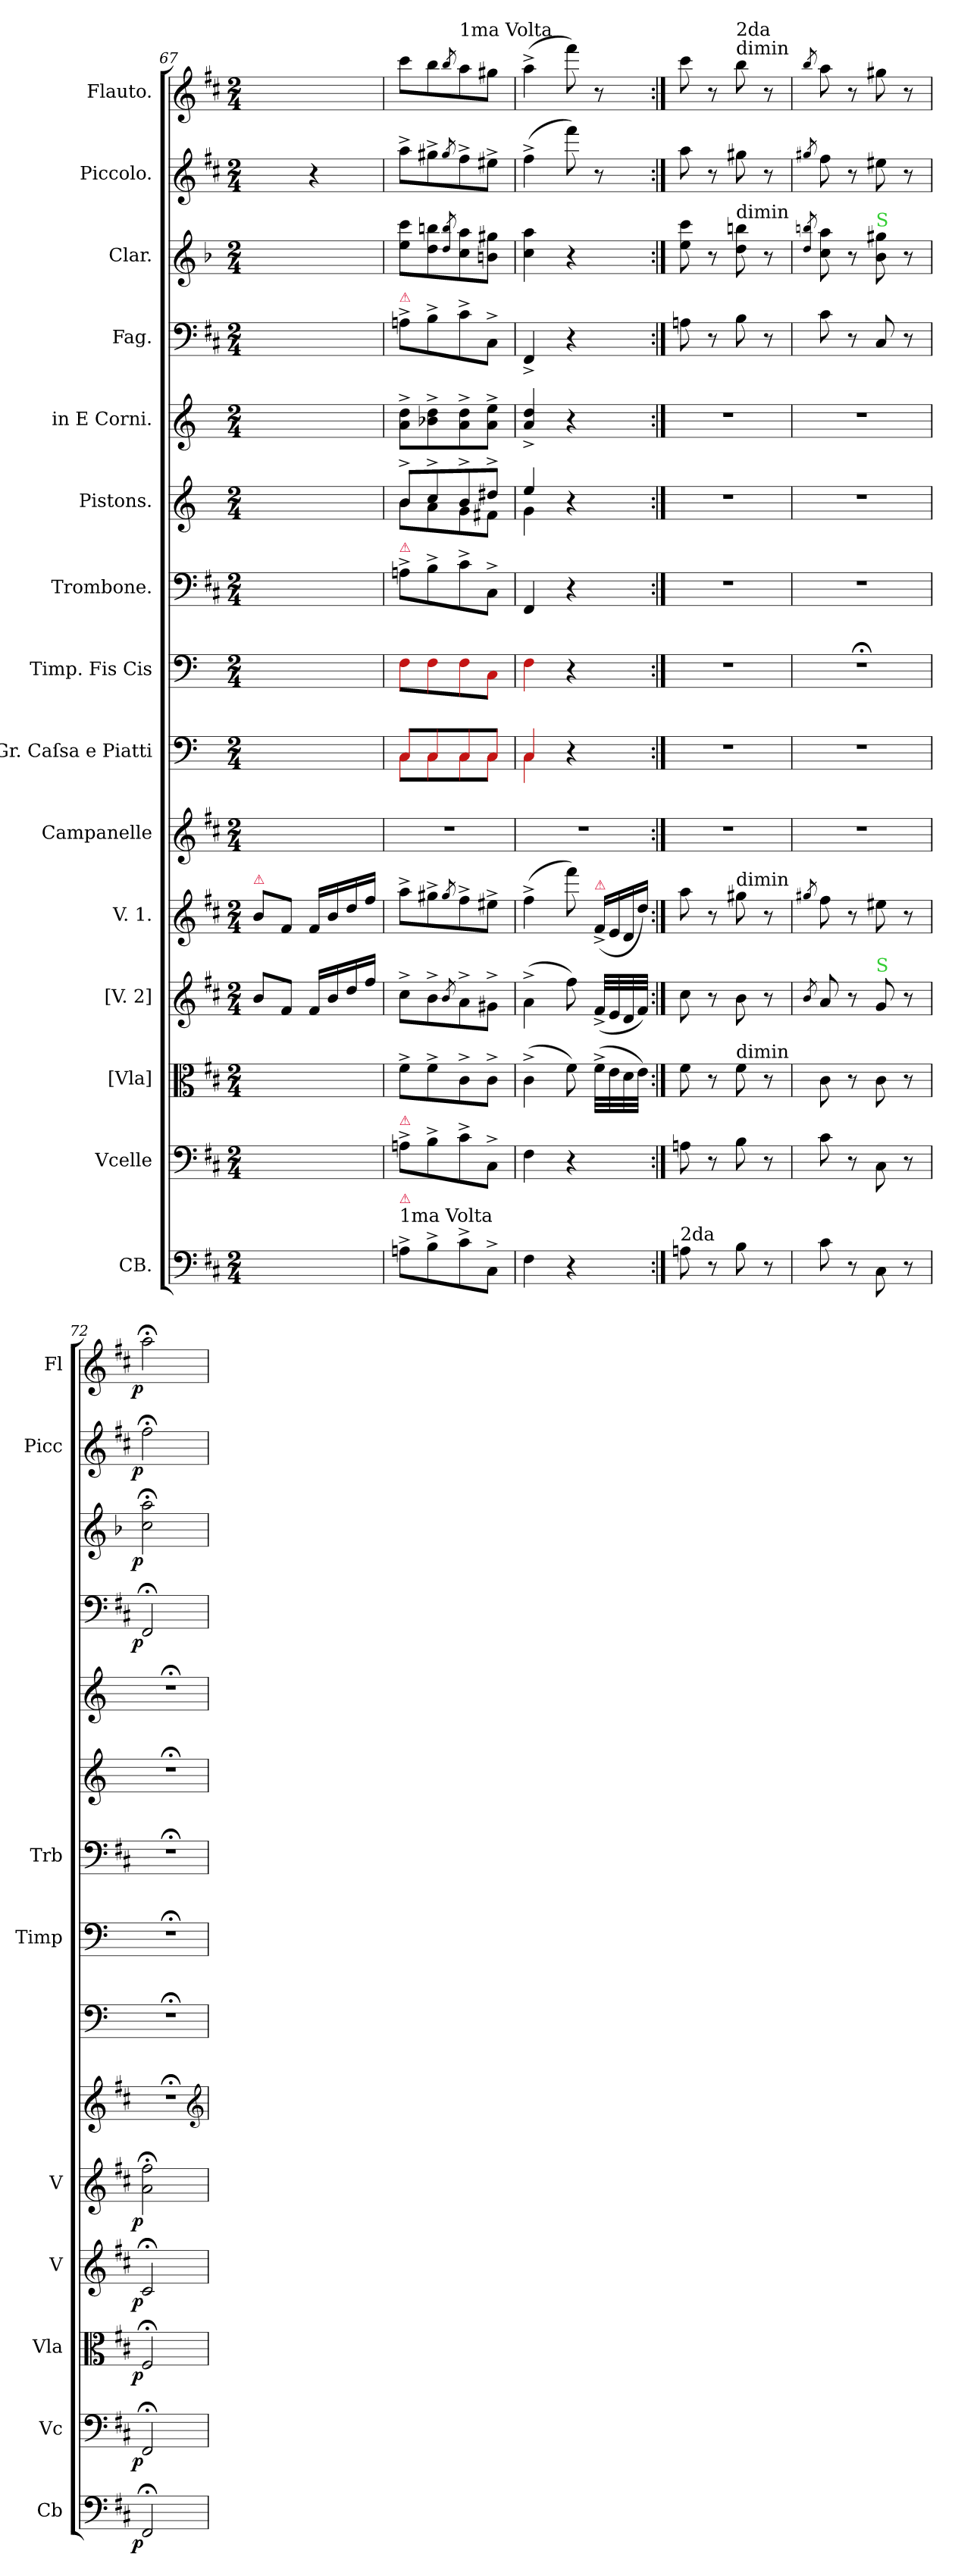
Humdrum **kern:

**kern	**dynam	**kern	**dynam	**kern	**dynam	**kern	**dynam	**kern	**dynam	**kern	**kern	**kern	**kern	**kern	**kern	**kern	**dynam	**kern	**dynam	**kern	**dynam	**kern	**dynam
*part15	*part15	*part14	*part14	*part13	*part13	*part12	*part12	*part11	*part11	*part10	*part9	*part8	*part7	*part6	*part5	*part4	*part4	*part3	*part3	*part2	*part2	*part1	*part1
*staff15	*staff15	*staff14	*staff14	*staff13	*staff13	*staff12	*staff12	*staff11	*staff11	*staff10	*staff9	*staff8	*staff7	*staff6	*staff5	*staff4	*staff4	*staff3	*staff3	*staff2	*staff2	*staff1	*staff1
*I"CB.	*	*I"Vcelle	*	*I"[Vla]	*	*I"[V. 2]	*	*I"V. 1.	*	*I"Campanelle	*I"Gr. Caſsa e Piatti	*I"Timp. Fis Cis	*I"Trombone.	*I"Pistons.	*I"in E Corni.	*I"Fag.	*	*I"Clar.	*	*I"Piccolo.	*	*I"Flauto.	*
*I'Cb	*	*I'Vc	*	*I'Vla	*	*I'V	*	*I'V	*	*	*	*I'Timp	*I'Trb	*	*	*	*	*	*	*I'Picc	*	*I'Fl	*
*clefF4	*	*clefF4	*	*clefC3	*	*clefG2	*	*clefG2	*	*clefG2	*clefF4	*clefF4	*clefF4	*clefG2	*clefG2	*clefF4	*	*clefG2	*	*clefG2	*	*clefG2	*
*	*	*	*	*	*	*	*	*	*	*	*	*	*	*ITrd-1c-2	*ITrd5c8	*	*	*ITrd2c3	*	*	*	*	*
*k[f#c#]	*	*k[f#c#]	*	*k[f#c#]	*	*k[f#c#]	*	*k[f#c#]	*	*k[f#c#]	*k[]	*k[]	*k[f#c#]	*k[f#c#]	*k[f#c#g#d#]	*k[f#c#]	*	*k[f#c#]	*	*k[f#c#]	*	*k[f#c#]	*
*M2/4	*	*M2/4	*	*M2/4	*	*M2/4	*	*M2/4	*	*M2/4	*M2/4	*M2/4	*M2/4	*M2/4	*M2/4	*M2/4	*	*M2/4	*	*M2/4	*	*M2/4	*
=67	=67	=67	=67	=67	=67	=67	=67	=67	=67	=67	=67	=67	=67	=67	=67	=67	=67	=67	=67	=67	=67	=67	=67
*	*	*	*	*	*	*	*	*	*	*	*^	*	*	*	*	*	*	*^	*	*	*	*	*
!	!	!	!	!	!	!	!	!LO:TX:a:color=crimson:t=⚠	!	!	!	!	!	!	!	!	!	!	!	!	!	!	!	!	!
8BB\Lyy	.	8BB\Lyy	.	8f#\yy	.	8b/L	.	8b\L	.	2ryy	8Ra/yy	8Ra\yy	8ryy	8BB/yy	8dyy/ 8byy/	8Byy/ 8f#yy/L	8BB/Lyy	.	8b'/Lyy	8b\Lyy	.	8b\yy	.	8bb'\Lyy	.
8F#^\yy	.	8F#^\yy	.	8F#^/Lyy	.	8f#/J	.	8f#/J	.	.	8ryy	8ryy	8Rdd\Lyy	8ryy	8ryy	8Byy/ 8dnyy/	8F#/Jyy	.	8f#'/Jyy	8f#\Jyy	.	8ryy	.	8ff#'\Jyy	.
8D\yy	.	8D\yy	.	8D^/yy	.	16f#/LL	.	16f#/LL	.	.	4ryy	4ryy	8Rdd\Jyy	4ryy	4ryy	8Byy/ 8f#yy/	8D\Lyy	.	16f#/LLyy	8f#\Lyy	.	4r	.	16ff#\LLyy	.
.	.	.	.	.	.	16b/	.	16b/	.	.	.	.	.	.	.	.	.	.	16b/yy	.	.	.	.	16bb\yy	.
8B^\Jyy	.	8B^\Jyy	.	8B^/Jyy	.	16dd/	.	16dd/	.	.	.	.	8ryy	.	.	8dnyy/ 8f#yy/J	8B\Jyy	.	16dd/yy	16b\Lyy	.	.	.	16ddd\yy	.
.	.	.	.	.	.	16ff#/JJ	.	16ff#/JJ	.	.	.	.	.	.	.	.	.	.	16ff#/JJyy	16dd\JJyy	.	.	.	16fff#\JJyy	.
=68	=68	=68	=68	=68	=68	=68	=68	=68	=68	=68	=68	=68	=68	=68	=68	=68	=68	=68	=68	=68	=68	=68	=68	=68	=68
*	*	*	*	*	*	*	*	*	*	*	*	*	*	*	*^	*	*	*	*	*	*	*	*	*	*
!	!	!	!	!	!	!	!	!	!	!	!	!	!	!	!	!	!	!LO:TX:a:color=crimson:t=⚠	!	!	!	!	!	!	!	!
!	!	!	!	!	!	!	!	!	!	!	!	!	!	!LO:TX:a:color=crimson:t=⚠	!	!	!	!	!	!	!	!	!	!	!	!
!	!	!LO:TX:a:color=crimson:t=⚠	!	!	!	!	!	!	!	!	!	!	!	!	!	!	!	!	!	!	!	!	!	!	!	!
!LO:TX:a:t=1ma Volta	!	!	!	!	!	!	!	!	!	!	!	!	!	!	!	!	!	!	!	!	!	!	!	!	!	!
!LO:TX:a:color=crimson:t=⚠	!	!	!	!	!	!	!	!	!	!	!	!	!	!	!	!	!	!	!	!	!	!	!	!	!	!
*	*	*	*	*	*	*	*	*	*	*	*	*	*	*	*	*	*	*	*	*v	*v	*	*	*	*	*
8An^\L	.	8An^\L	.	8f#^\L	.	8cc#^\L	.	8aa^\L	.	2r	8Ra/L	8Ra\L	8Rdd\L	8An^\L	8cc#^/L	8cc#\L	8c#^\ 8f#^\L	8An^\L	.	8cc#\ 8aa\L	.	8aa^>\L	.	8ccc#\L	.
8B^\	.	8B^\	.	8f#^\	.	8b^\	.	8gg#X^\	.	.	8Ra/	8Ra\	8Rdd\	8B^\	8dd^/	8b\	8dn^\ 8f#^\	8B^\	.	8b\ 8gg#X\	.	8gg#X^>\	.	8bb\	.
.	.	.	.	.	.	8qb/	.	8qgg#/	.	.	.	.	.	.	.	.	.	.	.	8qb/ 8qgg#/	.	8qgg#/	.	8qbb/	.
!	!	!	!	!	!	!	!	!	!	!	!	!	!	!	!	!	!	!	!	!	!	!	!	!LO:TX:a:t=1ma Volta	!
8c#^\	.	8c#^\	.	8c#^\	.	8a^\	.	8ff#^\	.	.	8Ra/	8Ra\	8Rdd\	8c#^\	8cc#^/	8a\	8c#^\ 8f#^\	8c#^\	.	8a\ 8ff#\	.	8ff#^>\	.	8aa\	.
8C#^/J	.	8C#^/J	.	8c#^\J	.	8g#X^\J	.	8ee#X^\J	.	.	8Ra/J	8Ra\J	8Ra\J	8C#^>/J	8ee#X^/J	8g#X\J	8c#^\ 8g#^\J	8C#^/J	.	8g#X\ 8ee#X\J	.	8ee#X^>\J	.	8gg#X\J	.
=69	=69	=69	=69	=69	=69	=69	=69	=69	=69	=69	=69	=69	=69	=69	=69	=69	=69	=69	=69	=69	=69	=69	=69	=69	=69
4F#\	.	4F#\	.	(4c#^\	.	(4a^\	.	(4ff#^\	.	2r	4Ra/	4Ra\	4Rdd\	4FF#/	4ff#/	4a\	4c#^/ 4f#^/	4FF#^/	.	4a\ 4ff#\	.	(4ff#^\	.	(4aa^\	.
4r	.	4r	.	8f#\)	.	8ff#\)	.	8fff#\)	.	.	4r	4ryy	4r	4r	4r	4ryy	4r	4r	.	4r	.	8fff#\)	.	8fff#\)	.
!	!	!	!	!	!	!	!	!LO:TX:a:color=crimson:t=⚠	!	!	!	!	!	!	!	!	!	!	!	!	!	!	!	!	!
!	!	!	!	!	!	!	!	!LO:N:vis=16	!	!	!	!	!	!	!	!	!	!	!	!	!	!	!	!	!
.	.	.	.	(32f#^<\LLL	.	(32f#^/LLL	.	(>32f#^/LL	.	.	.	.	.	.	.	.	.	.	.	.	.	8r	.	8r	.
!	!	!	!	!	!	!	!	!LO:N:vis=16	!	!	!	!	!	!	!	!	!	!	!	!	!	!	!	!	!
.	.	.	.	32e\	.	32e/	.	32e/	.	.	.	.	.	.	.	.	.	.	.	.	.	.	.	.	.
!	!	!	!	!	!	!	!	!LO:N:vis=16	!	!	!	!	!	!	!	!	!	!	!	!	!	!	!	!	!
.	.	.	.	32d\	.	32d/	.	32d/	.	.	.	.	.	.	.	.	.	.	.	.	.	.	.	.	.
!	!	!	!	!	!	!	!	!LO:N:vis=16	!	!	!	!	!	!	!	!	!	!	!	!	!	!	!	!	!
.	.	.	.	32e\JJJ)	.	32f#/JJJ)	.	32dd\JJ)	.	.	.	.	.	.	.	.	.	.	.	.	.	.	.	.	.
*	*	*	*	*	*	*	*	*	*	*	*v	*v	*	*	*v	*v	*	*	*	*	*	*	*	*	*
=70:|!	=70:|!	=70:|!	=70:|!	=70:|!	=70:|!	=70:|!	=70:|!	=70:|!	=70:|!	=70:|!	=70:|!	=70:|!	=70:|!	=70:|!	=70:|!	=70:|!	=70:|!	=70:|!	=70:|!	=70:|!	=70:|!	=70:|!	=70:|!
!LO:TX:a:t=2da	!	!	!	!	!	!	!	!	!	!	!	!	!	!	!	!	!	!	!	!	!	!	!
8An\	.	8An\	.	8f#\	.	8cc#\	.	8aa\	.	2r	2r	2r	2r	2r	2r	8An\	.	8cc#\ 8aa\	.	8aa\	.	8ccc#\	.
8r	.	8r	.	8r	.	8r	.	8r	.	.	.	.	.	.	.	8r	.	8r	.	8r	.	8r	.
!	!	!	!	!	!	!	!	!	!	!	!	!	!	!	!	!	!	!	!	!	!	!LO:TX:t=dimin	!
!	!	!	!	!	!	!	!	!	!	!	!	!	!	!	!	!	!	!	!	!	!	!LO:TX:a:t=2da	!
!	!	!	!	!	!	!	!	!	!	!	!	!	!	!	!	!	!	!LO:TX:t=dimin	!	!	!	!	!
!	!	!	!	!	!	!	!	!LO:TX:t=dimin	!	!	!	!	!	!	!	!	!	!	!	!	!	!	!
!	!	!	!	!LO:TX:t=dimin	!	!	!	!	!	!	!	!	!	!	!	!	!	!	!	!	!	!	!
8B\	.	8B\	.	8f#\	.	8b\	.	8gg#X\	.	.	.	.	.	.	.	8B\	.	8b\ 8gg#X\	.	8gg#X\	.	8bb\	.
8r	.	8r	.	8r	.	8r	.	8r	.	.	.	.	.	.	.	8r	.	8r	.	8r	.	8r	.
=71	=71	=71	=71	=71	=71	=71	=71	=71	=71	=71	=71	=71	=71	=71	=71	=71	=71	=71	=71	=71	=71	=71	=71
.	.	.	.	.	.	8qb/	.	8qgg#X/	.	.	.	.	.	.	.	.	.	8qb/ 8qgg#X/	.	8qgg#X/	.	8qbb/	.
8c#\	.	8c#\	.	8c#\	.	8a/	.	8ff#\	.	2r	2r	2r;<	2r	2r	2r	8c#\	.	8a\ 8ff#\	.	8ff#\	.	8aa\	.
8r	.	8r	.	8r	.	8r	.	8r	.	.	.	.	.	.	.	8r	.	8r	.	8r	.	8r	.
!	!	!	!	!	!	!	!	!	!	!	!	!	!	!	!	!	!	!LO:TX:a:color=limegreen:t=S	!	!	!	!	!
!	!	!	!	!	!	!LO:TX:a:color=limegreen:t=S	!	!	!	!	!	!	!	!	!	!	!	!	!	!	!	!	!
8C#\	.	8C#\	.	8c#\	.	8g/	.	8ee#X\	.	.	.	.	.	.	.	8C#/	.	8g\ 8ee#X\	.	8ee#X\	.	8gg#X\	.
8r	.	8r	.	8r	.	8r	.	8r	.	.	.	.	.	.	.	8r	.	8r	.	8r	.	8r	.
=72	=72	=72	=72	=72	=72	=72	=72	=72	=72	=72	=72	=72	=72	=72	=72	=72	=72	=72	=72	=72	=72	=72	=72
!	!LO:DY:rj	!	!LO:DY:rj	!	!LO:DY:rj	!	!LO:DY:rj	!	!LO:DY:rj	!	!	!	!	!	!	!	!LO:DY:rj	!	!LO:DY:rj	!	!LO:DY:rj	!	!LO:DY:rj
2FF#;</	p	2FF#;</	p	2F#;</	p	2c#;</	p	2a;<\ 2ff#;<\	p	2r;<	2r;<	2r;<	2r;<	2r;<	2r;<	2FF#;</	p	2a;<\ 2ff#;<\	p	2ff#;<\	p	2aa;<\	p
*	*	*	*	*	*	*	*	*	*	*clefG2	*	*	*	*	*	*	*	*	*	*	*	*	*
=	=	=	=	=	=	=	=	=	=	=	=	=	=	=	=	=	=	=	=	=	=	=	=
*-	*-	*-	*-	*-	*-	*-	*-	*-	*-	*-	*-	*-	*-	*-	*-	*-	*-	*-	*-	*-	*-	*-	*-
